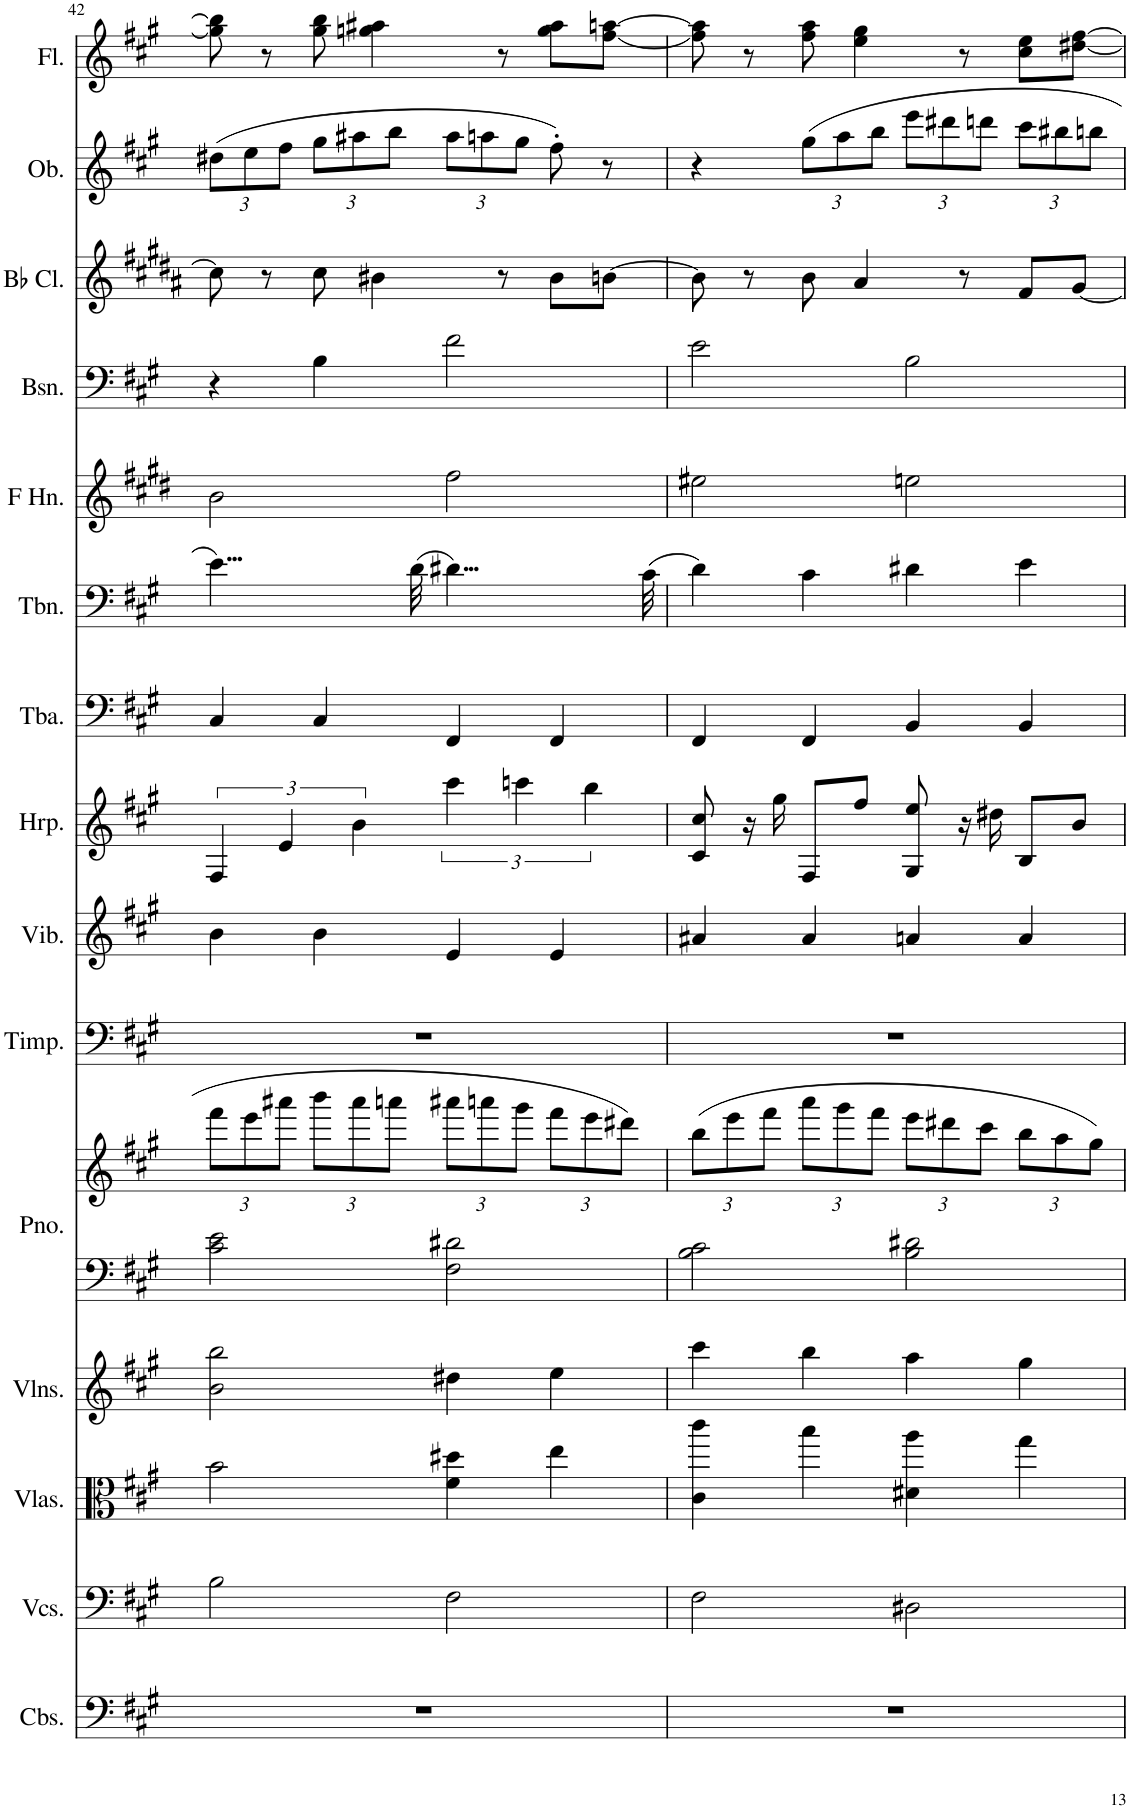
**kern	**kern	**kern	**kern	**kern	**kern	**kern	**kern	**kern	**kern	**kern	**kern	**kern	**kern	**kern	**kern
*part15	*part14	*part13	*part12	*part11	*part11	*part10	*part9	*part8	*part7	*part6	*part5	*part4	*part3	*part2	*part1
*staff16	*staff15	*staff14	*staff13	*staff12	*staff11	*staff10	*staff9	*staff8	*staff7	*staff6	*staff5	*staff4	*staff3	*staff2	*staff1
*I"Contrabasses	*I"Violoncellos	*I"Violas	*I"Violins	*I"Piano	*	*I"Timpani	*I"Vibraphone	*I"Harp	*I"Tuba	*I"Trombone	*I"Horn in F	*I"Bassoon	*I"Bb Clarinet	*I"Oboe	*I"Flute
*I'Cbs.	*I'Vcs.	*I'Vlas.	*I'Vlns.	*I'Pno.	*	*I'Timp.	*I'Vib.	*I'Hrp.	*I'Tba.	*I'Tbn.	*	*I'Bsn.	*I'Bb Cl.	*I'Ob.	*I'Fl.
!!LO:PB:g=z
*clefF4	*clefF4	*clefC3	*clefG2	*clefF4	*clefG2	*clefF4	*clefG2	*clefG2	*clefF4	*clefF4	*clefG2	*clefF4	*clefG2	*clefG2	*clefG2
*Trd7c12	*	*	*	*	*	*	*	*	*	*	*Trd4c7	*	*Trd1c2	*	*
*k[f#c#g#]	*k[f#c#g#]	*k[f#c#g#]	*k[f#c#g#]	*k[f#c#g#]	*k[f#c#g#]	*k[f#c#g#]	*k[f#c#g#]	*k[f#c#g#]	*k[f#c#g#]	*k[f#c#g#]	*k[f#c#g#d#]	*k[f#c#g#]	*k[f#c#g#d#a#]	*k[f#c#g#]	*k[f#c#g#]
*M4/4	*M4/4	*M4/4	*M4/4	*M4/4	*M4/4	*M4/4	*M4/4	*M4/4	*M4/4	*M4/4	*M4/4	*M4/4	*M4/4	*M4/4	*M4/4
*	*	*	*	*	*Xbrackettup	*	*	*	*	*	*	*	*	*Xbrackettup	*
=42	=42	=42	=42	=42	=42	=42	=42	=42	=42	=42	=42	=42	=42	=42	=42
1r	2B\	2b\	2b\ 2bb\	2c#\ 2e\	12fff#\L	1r	4b\	6F#/	4C#/	4...e\	2b\	4r	8cc#\]	(12dd#X\L	8gg#\] 8bb\]
.	.	.	.	.	12eee\	.	.	.	.	.	.	.	.	12ee\	.
.	.	.	.	.	.	.	.	.	.	.	.	.	8r	.	8r
.	.	.	.	.	12aaa#X\J	.	.	6e/	.	.	.	.	.	12ff#\J	.
.	.	.	.	.	12bbb\L	.	4b\	.	4C#/	.	.	4B\	8cc#\	12gg#\L	8gg#\ 8bb\
.	.	.	.	.	12aaa#\	.	.	6b\	.	.	.	.	.	12aa#X\	.
.	.	.	.	.	.	.	.	.	.	.	.	.	4b#X\	.	4ggn\ 4aa#X\
.	.	.	.	.	12aaan\J	.	.	.	.	.	.	.	.	12bb\J	.
.	.	.	.	.	.	.	.	.	.	(32d\	.	.	.	.	.
.	2F#\	4f#\ 4dd#X\	4dd#X\	2F#\ 2d#X\	12aaa#X\L	.	4e/	6ccc#\	4FF#/	4...d#X\)	2ff#\	2f#\	.	12aa#\L	.
.	.	.	.	.	12aaan\	.	.	.	.	.	.	.	.	12aan\	.
.	.	.	.	.	.	.	.	.	.	.	.	.	8r	.	8r
.	.	.	.	.	12ggg#\J	.	.	6cccn\	.	.	.	.	.	12gg#\J	.
.	.	4ee\	4ee\	.	12fff#\L	.	4e/	.	4FF#/	.	.	.	8b#\L	8ff#'\)	8gg\ 8aa#\L
.	.	.	.	.	12eee\	.	.	6bb\	.	.	.	.	.	.	.
.	.	.	.	.	.	.	.	.	.	.	.	.	[8bn\J	8r	[8ff#\ [8aan\J
.	.	.	.	.	12ddd#X\J	.	.	.	.	.	.	.	.	.	.
.	.	.	.	.	.	.	.	.	.	(32c#\	.	.	.	.	.
=43	=43	=43	=43	=43	=43	=43	=43	=43	=43	=43	=43	=43	=43	=43	=43
1r	2F#\	4c#\ 4ccc#\	4ccc#\	2B\ 2c#\	(12bb\L	1r	4a#X/	8c#/ 8cc#/	4FF#/	4d\)	2ee#X\	2e\	8b\]	4r	8ff#\] 8aa\]
.	.	.	.	.	12eee\	.	.	.	.	.	.	.	.	.	.
.	.	.	.	.	.	.	.	16r	.	.	.	.	8r	.	8r
.	.	.	.	.	12fff#\J	.	.	.	.	.	.	.	.	.	.
.	.	.	.	.	.	.	.	16gg#\	.	.	.	.	.	.	.
.	.	4bb\	4bb\	.	12aaa\L	.	4a#/	8F#/L	4FF#/	4c#\	.	.	8b\	12gg#\L	8ff#\ 8aa\
.	.	.	.	.	12ggg#\	.	.	.	.	.	.	.	.	12aa\	.
.	.	.	.	.	.	.	.	8ff#/J	.	.	.	.	4a#/	.	4ee\ 4gg#\
.	.	.	.	.	12fff#\J	.	.	.	.	.	.	.	.	12bb\J	.
.	2D#X\	4d#X\ 4aa\	4aa\	2B\ 2d#X\	12eee\L	.	4an/	8G#/ 8ee/	4BB/	4d#X\	2een\	2B\	.	12eee\L	.
.	.	.	.	.	12ddd#X\	.	.	.	.	.	.	.	.	12ddd#X\	.
.	.	.	.	.	.	.	.	16r	.	.	.	.	8r	.	8r
.	.	.	.	.	12ccc#\J	.	.	.	.	.	.	.	.	12dddn\J	.
.	.	.	.	.	.	.	.	16dd#X\	.	.	.	.	.	.	.
.	.	4gg#\	4gg#\	.	12bb\L	.	4a/	8B/L	4BB/	4e\	.	.	8f#/L	12ccc#\L	8cc#\ 8ee\L
.	.	.	.	.	12aa\	.	.	.	.	.	.	.	.	12bb#X\	.
.	.	.	.	.	.	.	.	8b/J	.	.	.	.	[8g#/J	.	[8dd#X\ [8ff#\J
.	.	.	.	.	12gg#\J)	.	.	.	.	.	.	.	.	12bbn\J	.
=	=	=	=	=	=	=	=	=	=	=	=	=	=	=	=
*-	*-	*-	*-	*-	*-	*-	*-	*-	*-	*-	*-	*-	*-	*-	*-
